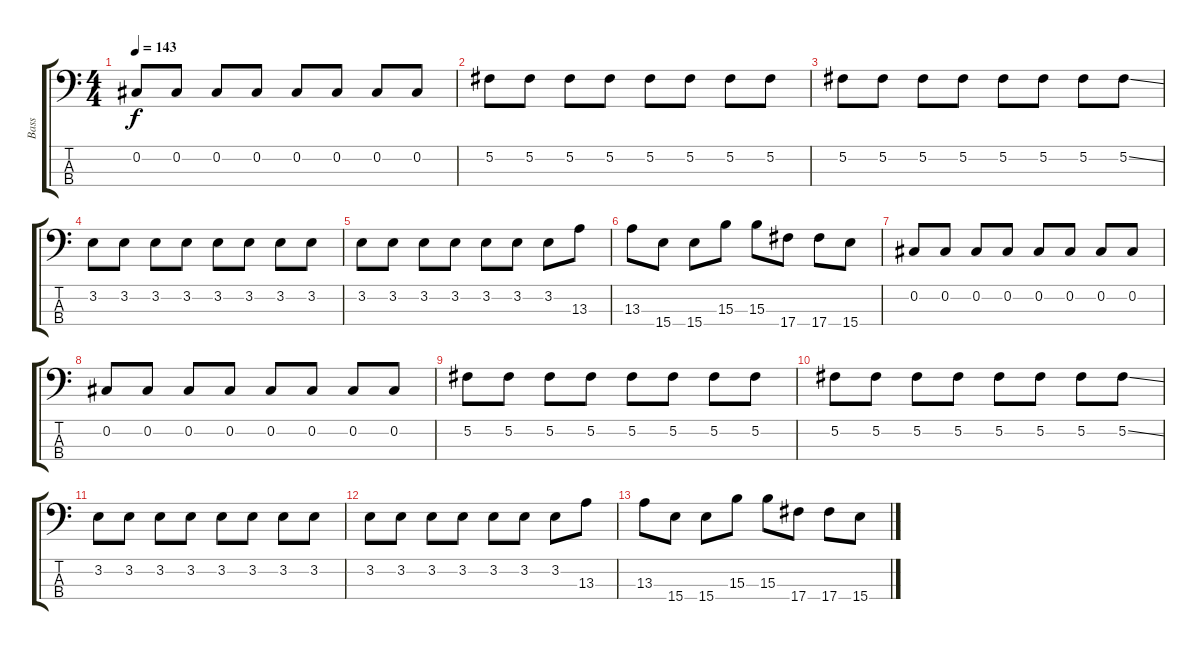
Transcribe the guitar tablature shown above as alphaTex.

\track ("Bass" "Bass") {instrument electricbasspick}
\staff {score tabs}
\tuning (Gb2 Db2 Ab1 Db1) {hide}
\ts (4 4)
\tempo 143
\clef f4
\ks c
0.2.8{dy f} 0.2.8 0.2.8 0.2.8 0.2.8 0.2.8 0.2.8 0.2.8 |
5.2.8 5.2.8 5.2.8 5.2.8 5.2.8 5.2.8 5.2.8 5.2.8 |
5.2.8 5.2.8 5.2.8 5.2.8 5.2.8 5.2.8 5.2.8 5.2{ss}.8 |
3.2.8 3.2.8 3.2.8 3.2.8 3.2.8 3.2.8 3.2.8 3.2.8 |
3.2.8 3.2.8 3.2.8 3.2.8 3.2.8 3.2.8 3.2.8 13.3.8 |
13.3.8 15.4.8 15.4.8 15.3.8 15.3.8 17.4.8 17.4.8 15.4.8 |
0.2.8 0.2.8 0.2.8 0.2.8 0.2.8 0.2.8 0.2.8 0.2.8 |
0.2.8 0.2.8 0.2.8 0.2.8 0.2.8 0.2.8 0.2.8 0.2.8 |
5.2.8 5.2.8 5.2.8 5.2.8 5.2.8 5.2.8 5.2.8 5.2.8 |
5.2.8 5.2.8 5.2.8 5.2.8 5.2.8 5.2.8 5.2.8 5.2{ss}.8 |
3.2.8 3.2.8 3.2.8 3.2.8 3.2.8 3.2.8 3.2.8 3.2.8 |
3.2.8 3.2.8 3.2.8 3.2.8 3.2.8 3.2.8 3.2.8 13.3.8 |
13.3.8 15.4.8 15.4.8 15.3.8 15.3.8 17.4.8 17.4.8 15.4.8
